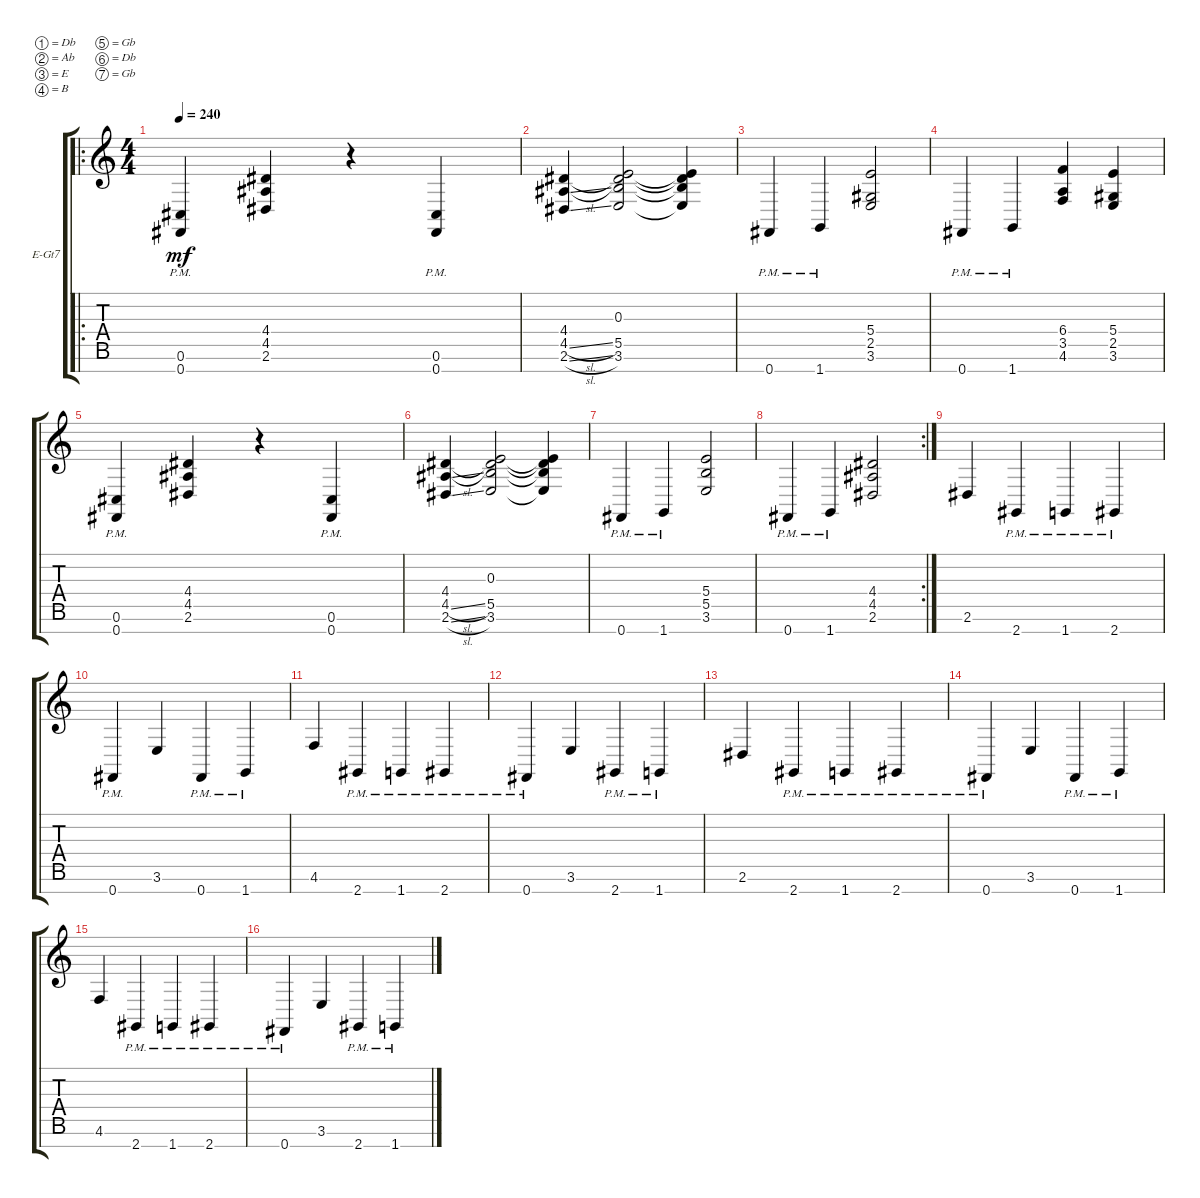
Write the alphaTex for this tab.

\defaultSystemsLayout 4
\bracketExtendMode groupsimilarinstruments
\firstSystemTrackNameOrientation horizontal
\otherSystemsTrackNameOrientation horizontal
\track ("Electric Guitar" "E-Gt7") {instrument overdrivenguitar}
\staff {score tabs}
\tuning (Db4 Ab3 E3 B2 Gb2 Db2 Gb1)
\ro
\ts (4 4)
\tempo 240
\clef g2
\ks c
(0.7{pm} 0.6{pm}).4{dy mf} (2.6 4.5 4.4).4 r.4 (0.7{pm} 0.6{pm}).4 |
(2.6{sl} 4.5{sl} 4.4).4 (3.6 5.5 4.4{t} 0.3).2 (3.6{t} 5.5{t} 4.4{t} 0.3{t}).4 |
0.7{pm}.4 1.7{pm}.4 (3.6 2.5 5.4).2 |
0.7{pm}.4 1.7{pm}.4 (4.6 3.5 6.4).4 (3.6 2.5 5.4).4 |
(0.7{pm} 0.6{pm}).4 (2.6 4.5 4.4).4 r.4 (0.7{pm} 0.6{pm}).4 |
(2.6{sl} 4.5{sl} 4.4).4 (3.6 5.5 4.4{t} 0.3).2 (3.6{t} 5.5{t} 4.4{t} 0.3{t}).4 |
0.7{pm}.4 1.7{pm}.4 (3.6 5.5 5.4).2 |
\rc 2
0.7{pm}.4 1.7{pm}.4 (2.6 4.5 4.4).2 |
2.6.4 2.7{pm}.4 1.7{pm}.4 2.7{pm}.4 |
0.7{pm}.4 3.6.4 0.7{pm}.4 1.7{pm}.4 |
4.6.4 2.7{pm}.4 1.7{pm}.4 2.7{pm}.4 |
0.7{pm}.4 3.6.4 2.7{pm}.4 1.7{pm}.4 |
2.6.4 2.7{pm}.4 1.7{pm}.4 2.7{pm}.4 |
0.7{pm}.4 3.6.4 0.7{pm}.4 1.7{pm}.4 |
4.6.4 2.7{pm}.4 1.7{pm}.4 2.7{pm}.4 |
0.7{pm}.4 3.6.4 2.7{pm}.4 1.7{pm}.4
